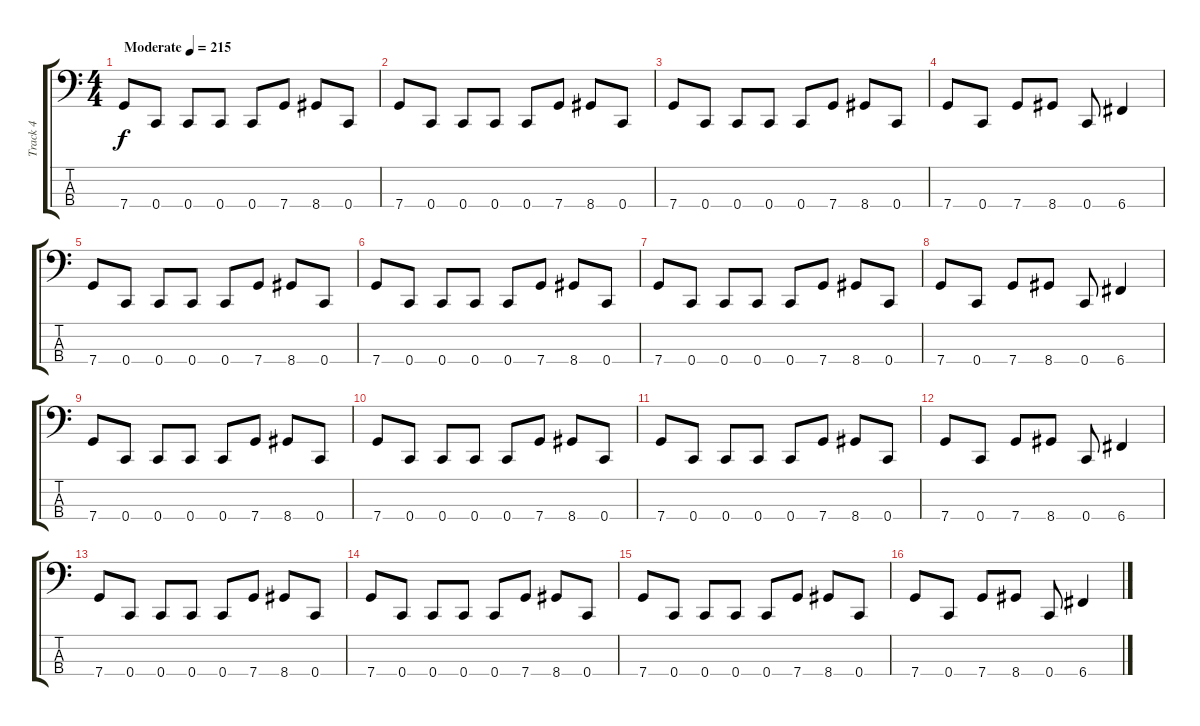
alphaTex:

\track ("Track 4" "Track 4") {instrument electricbassfinger}
\staff {score tabs}
\tuning (F2 C2 G1 C1) {hide}
\ts (4 4)
\tempo (215 "Moderate")
\clef f4
\ks c
7.4.8{dy f instrument electricbassfinger} 0.4.8 0.4.8 0.4.8 0.4.8 7.4.8 8.4.8 0.4.8 |
7.4.8 0.4.8 0.4.8 0.4.8 0.4.8 7.4.8 8.4.8 0.4.8 |
7.4.8 0.4.8 0.4.8 0.4.8 0.4.8 7.4.8 8.4.8 0.4.8 |
7.4.8 0.4.8 7.4.8 8.4.8 0.4.8 6.4.4 |
7.4.8 0.4.8 0.4.8 0.4.8 0.4.8 7.4.8 8.4.8 0.4.8 |
7.4.8 0.4.8 0.4.8 0.4.8 0.4.8 7.4.8 8.4.8 0.4.8 |
7.4.8 0.4.8 0.4.8 0.4.8 0.4.8 7.4.8 8.4.8 0.4.8 |
7.4.8 0.4.8 7.4.8 8.4.8 0.4.8 6.4.4 |
7.4.8 0.4.8 0.4.8 0.4.8 0.4.8 7.4.8 8.4.8 0.4.8 |
7.4.8 0.4.8 0.4.8 0.4.8 0.4.8 7.4.8 8.4.8 0.4.8 |
7.4.8 0.4.8 0.4.8 0.4.8 0.4.8 7.4.8 8.4.8 0.4.8 |
7.4.8 0.4.8 7.4.8 8.4.8 0.4.8 6.4.4 |
7.4.8 0.4.8 0.4.8 0.4.8 0.4.8 7.4.8 8.4.8 0.4.8 |
7.4.8 0.4.8 0.4.8 0.4.8 0.4.8 7.4.8 8.4.8 0.4.8 |
7.4.8 0.4.8 0.4.8 0.4.8 0.4.8 7.4.8 8.4.8 0.4.8 |
7.4.8 0.4.8 7.4.8 8.4.8 0.4.8 6.4.4
